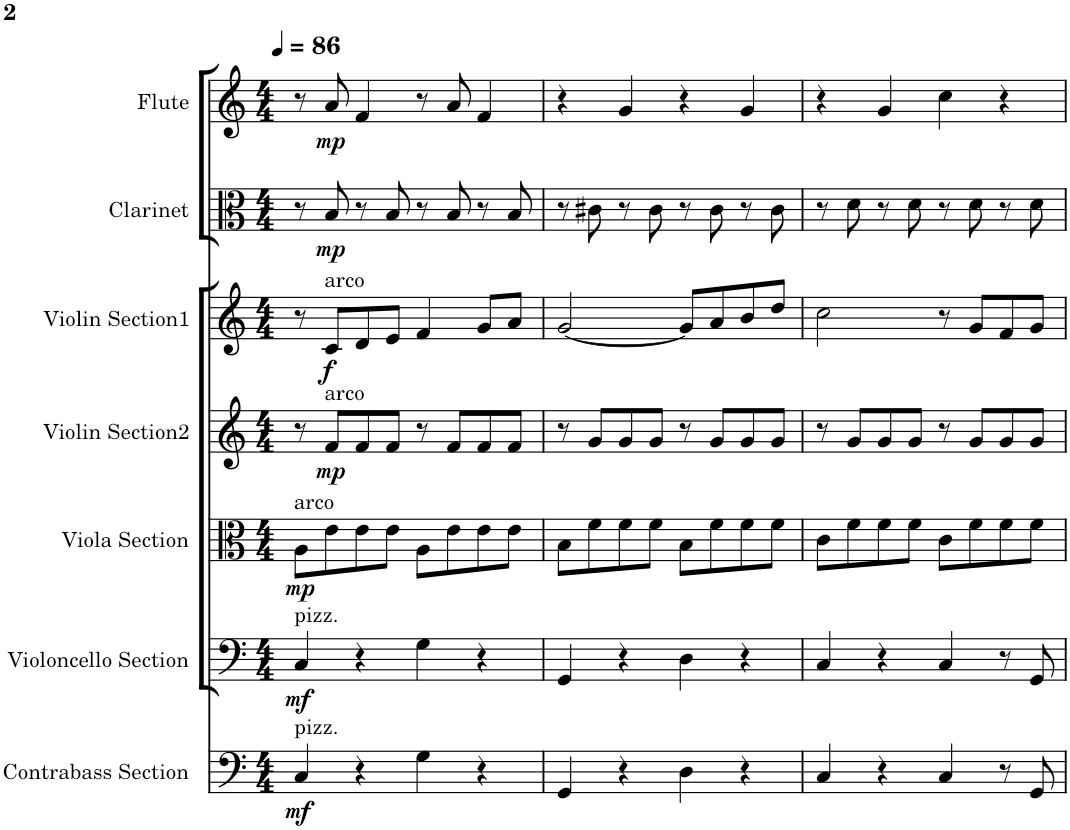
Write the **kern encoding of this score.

**kern	**dynam	**kern	**dynam	**kern	**dynam	**kern	**dynam	**kern	**dynam	**kern	**dynam	**kern	**dynam
*part7	*part7	*part6	*part6	*part5	*part5	*part4	*part4	*part3	*part3	*part2	*part2	*part1	*part1
*staff7	*staff7	*staff6	*staff6	*staff5	*staff5	*staff4	*staff4	*staff3	*staff3	*staff2	*staff2	*staff1	*staff1
*I"Contrabass Section	*	*I"Violoncello Section	*	*I"Viola Section	*	*I"Violin Section2	*	*I"Violin Section1	*	*I"Clarinet	*	*I"Flute	*
*I'Cbs.	*	*I'Vcs.	*	*I'Vlas.	*	*I'Vlns2.	*	*I'Vlns.1	*	*I'Cl.	*	*I'Fl.	*
*clefF4	*	*clefF4	*	*clefC3	*	*clefG2	*	*clefG2	*	*clefC3	*	*clefG2	*
*Trd7c12	*	*	*	*	*	*	*	*	*	*Trd1c2	*	*	*
*k[]	*	*k[]	*	*k[]	*	*k[]	*	*k[]	*	*k[]	*	*k[]	*
*M4/4	*	*M4/4	*	*M4/4	*	*M4/4	*	*M4/4	*	*M4/4	*	*M4/4	*
*MM86	*	*MM86	*	*MM86	*	*MM86	*	*MM86	*	*MM86	*	*MM86	*
=1	=1	=1	=1	=1	=1	=1	=1	=1	=1	=1	=1	=1	=1
!	!	!	!	!LO:TX:a:t=arco	!	!	!	!	!	!	!	!	!
!	!	!LO:TX:a:t=pizz.	!	!	!	!	!	!	!	!	!	!	!
!LO:TX:a:t=pizz.	!	!	!	!	!	!	!	!	!	!	!	!	!
!	!LO:DY:b	!	!LO:DY:b	!	!LO:DY:b	!	!	!	!	!	!	!	!
4C/	mf	4C/	mf	8A\L	mp	8r	.	8r	.	8r	.	8r	.
!	!	!	!	!	!	!	!	!LO:TX:a:t=arco	!	!	!	!	!
!	!	!	!	!	!	!LO:TX:a:t=arco	!	!	!	!	!	!	!
!	!	!	!	!	!	!	!LO:DY:b	!	!LO:DY:b	!	!LO:DY:b	!	!LO:DY:b
.	.	.	.	8e\	.	8f/L	mp	8c/L	f	8B/	mp	8a/	mp
4r	.	4r	.	8e\	.	8f/	.	8d/	.	8r	.	4f/	.
.	.	.	.	8e\J	.	8f/J	.	8e/J	.	8B/	.	.	.
4G\	.	4G\	.	8A\L	.	8r	.	4f/	.	8r	.	8r	.
.	.	.	.	8e\	.	8f/L	.	.	.	8B/	.	8a/	.
4r	.	4r	.	8e\	.	8f/	.	8g/L	.	8r	.	4f/	.
.	.	.	.	8e\J	.	8f/J	.	8a/J	.	8B/	.	.	.
=2	=2	=2	=2	=2	=2	=2	=2	=2	=2	=2	=2	=2	=2
4GG/	.	4GG/	.	8B\L	.	8r	.	[2g/	.	8r	.	4r	.
.	.	.	.	8f\	.	8g/L	.	.	.	8c#X\	.	.	.
4r	.	4r	.	8f\	.	8g/	.	.	.	8r	.	4g/	.
.	.	.	.	8f\J	.	8g/J	.	.	.	8c#\	.	.	.
4D\	.	4D\	.	8B\L	.	8r	.	8g/L]	.	8r	.	4r	.
.	.	.	.	8f\	.	8g/L	.	8a/	.	8c#\	.	.	.
4r	.	4r	.	8f\	.	8g/	.	8b/	.	8r	.	4g/	.
.	.	.	.	8f\J	.	8g/J	.	8dd/J	.	8c#\	.	.	.
=3	=3	=3	=3	=3	=3	=3	=3	=3	=3	=3	=3	=3	=3
4C/	.	4C/	.	8c\L	.	8r	.	2cc\	.	8r	.	4r	.
.	.	.	.	8f\	.	8g/L	.	.	.	8d\	.	.	.
4r	.	4r	.	8f\	.	8g/	.	.	.	8r	.	4g/	.
.	.	.	.	8f\J	.	8g/J	.	.	.	8d\	.	.	.
4C/	.	4C/	.	8c\L	.	8r	.	8r	.	8r	.	4cc\	.
.	.	.	.	8f\	.	8g/L	.	8g/L	.	8d\	.	.	.
8r	.	8r	.	8f\	.	8g/	.	8f/	.	8r	.	4r	.
8GG/	.	8GG/	.	8f\J	.	8g/J	.	8g/J	.	8d\	.	.	.
=	=	=	=	=	=	=	=	=	=	=	=	=	=
*-	*-	*-	*-	*-	*-	*-	*-	*-	*-	*-	*-	*-	*-
